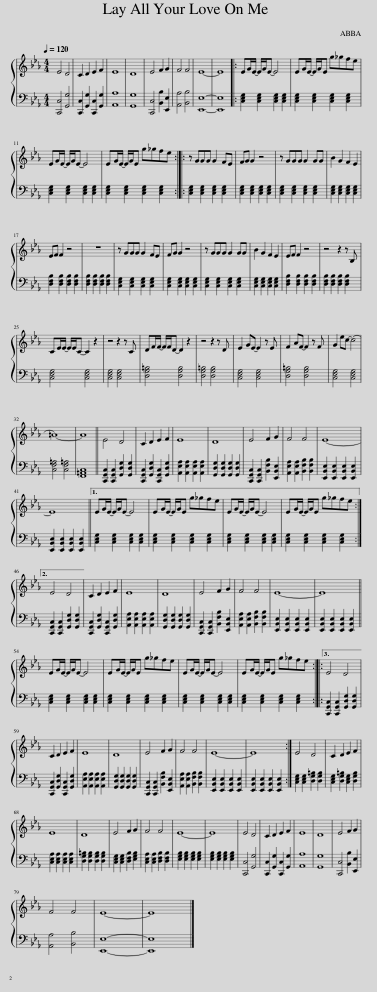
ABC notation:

X:1
%%score { 1 | 2 }
L:1/8
Q:1/4=120
M:4/4
I:linebreak $
K:Eb
V:1 treble
V:2 bass
V:1
 E4 D4 | C2 D2 E2 F2 | E8 | D8 | E4 F2 G2 | %5
 F4 F4 | E8- | E8 |: EG/E/- E/G/E- E4 | EG/E/- E/G/E g_gfe |$ %10
 EG/E/- E/G/E- E4 | EG/E/- E/G/E g_gfe :: z GGG G2 FE | FG G2 z4 | z GGG G2 GG | %15
 B2 G2 F2 E2 |$ EF F2 z4 | z8 | z GGG G2 FE | FG G2 z4 | %20
 z GGG G2 GG | B2 G2 F2 E2 | EF F2 z4 | z4 z2 z B, |$ CE/E/- E/E/C- C2 z2 | %25
 z4 z2 z C | DF/F/- F/F/D- D2 z2 | z4 z2 z D | E2 GE- E2 z E | F2 AF- F2 z F | %30
 G2 ec- (c4 |$ =A8-) | A8 || E4 D4 | C2 D2 E2 F2 | %35
 E8 | D8 | E4 F2 G2 | F4 F4 | E8- |$ %40
 E8 ||1 EG/E/- E/G/E- E4 | EG/E/- E/G/E g_gfe | EG/E/- E/G/E- E4 | EG/E/- E/G/E g_gfe :|2$ %45
 E4 D4 || C2 D2 E2 F2 | E8 | D8 | E4 F2 G2 | %50
 F4 F4 | E8- | E8 ||$ EG/E/- E/G/E- E4 | EG/E/- E/G/E g_gfe | %55
 EG/E/- E/G/E- E4 | EG/E/- E/G/E g_gfe ::3 E4 D4 ||$ C2 D2 E2 F2 | E8 | %60
 D8 | E4 F2 G2 | F4 F4 | E8- | E8 :| %65
 E4 D4 | C2 D2 E2 F2 |$ E8 | D8 | E4 F2 G2 | %70
 F4 F4 | E8- | E8 | E4 D4 | C2 D2 E2 F2 | %75
 E8 | D8 | E4 F2 G2 |$ F4 F4 | E8- | %80
 E8 |] %81
V:2
 [C,,C,]4 [G,,G,]4 | [C,,C,]2 [G,,G,]2 [C,,C,]2 [G,,G,]2 | [A,,A,]8 | [G,,G,]8 | [C,,C,]4 [B,,B,]2 [E,,E,]2 | %5
 [A,,A,]4 [B,,B,]4 | [E,,E,]8- | [E,,E,]8 |: [C,E,G,]2 [C,E,G,]2 [C,E,G,]2 [C,E,G,]2 | [C,E,G,]2 [C,E,G,]2 [C,E,G,]2 [C,E,G,]2 |$ %10
 [C,E,G,]2 [C,E,G,]2 [C,E,G,]2 [C,E,G,]2 | [C,E,G,]2 [C,E,G,]2 [C,E,G,]2 [C,E,G,]2 :: [C,E,G,]2 [C,E,G,]2 [C,E,G,]2 [C,E,G,]2 | [C,E,G,]2 [C,E,G,]2 [C,E,G,]2 [C,E,G,]2 | [C,E,G,]2 [C,E,G,]2 [C,E,G,]2 [C,E,G,]2 | %15
 [C,E,G,]2 [C,E,G,]2 [C,E,G,]2 [C,E,G,]2 |$ [D,F,B,]2 [D,F,B,]2 [D,F,B,]2 [D,F,B,]2 | [D,F,B,]2 [D,F,B,]2 [D,F,B,]2 [D,F,B,]2 | [C,E,G,]2 [C,E,G,]2 [C,E,G,]2 [C,E,G,]2 | [C,E,G,]2 [C,E,G,]2 [C,E,G,]2 [C,E,G,]2 | %20
 [C,E,G,]2 [C,E,G,]2 [C,E,G,]2 [C,E,G,]2 | [C,E,G,]2 [C,E,G,]2 [C,E,G,]2 [C,E,G,]2 | [D,F,B,]2 [D,F,B,]2 [D,F,B,]2 [D,F,B,]2 | [D,F,B,]2 [D,F,B,]2 [D,F,B,]2 [D,F,B,]2 |$ [C,E,G,]4 [C,E,G,]4 | %25
 [C,E,G,]4 [C,E,G,]4 | [D,G,=B,]4 [D,G,B,]4 | [D,G,=B,]4 [D,G,B,]4 | [C,E,G,]4 [C,E,G,]4 | [D,G,=B,]4 [D,G,B,]4 | %30
 [C,E,G,]4 [C,E,G,]4 |$ [C,F,=A,]4 [C,F,=A,]4 | [F,,=A,,C,]8 || [C,,G,,C,]2 [C,,G,,C,]2 [G,,D,G,]2 [G,,D,G,]2 | [C,,G,,C,]2 [G,,D,G,]2 [C,,G,,C,]2 [G,,D,G,]2 | %35
 [A,,E,A,]2 [A,,E,A,]2 [A,,E,A,]2 [A,,E,A,]2 | [G,,D,G,]2 [G,,D,G,]2 [G,,D,G,]2 [G,,D,G,]2 | [C,,G,,C,]2 [C,,G,,C,]2 [B,,F,B,]2 [E,,B,,E,]2 | [A,,E,A,]2 [A,,E,A,]2 [B,,F,B,]2 [B,,F,B,]2 | [E,,B,,E,]2 [E,,B,,E,]2 [E,,B,,E,]2 [E,,B,,E,]2 |$ %40
 [E,,B,,E,]2 [E,,B,,E,]2 [E,,B,,E,]2 [E,,B,,E,]2 ||1 [C,E,G,]2 [C,E,G,]2 [C,E,G,]2 [C,E,G,]2 | [C,E,G,]2 [C,E,G,]2 [C,E,G,]2 [C,E,G,]2 | [C,E,G,]2 [C,E,G,]2 [C,E,G,]2 [C,E,G,]2 | [C,E,G,]2 [C,E,G,]2 [C,E,G,]2 [C,E,G,]2 :|2$ %45
 [C,,G,,C,]2 [C,,G,,C,]2 [G,,D,G,]2 [G,,D,G,]2 || [C,,G,,C,]2 [G,,D,G,]2 [C,,G,,C,]2 [G,,D,G,]2 | [A,,E,A,]2 [A,,E,A,]2 [A,,E,A,]2 [A,,E,A,]2 | [G,,D,G,]2 [G,,D,G,]2 [G,,D,G,]2 [G,,D,G,]2 | [C,,G,,C,]2 [C,,G,,C,]2 [B,,F,B,]2 [E,,B,,E,]2 | %50
 [A,,E,A,]2 [A,,E,A,]2 [B,,F,B,]2 [B,,F,B,]2 | [E,,B,,E,]2 [E,,B,,E,]2 [E,,B,,E,]2 [E,,B,,E,]2 | [E,,B,,E,]2 [E,,B,,E,]2 [E,,B,,E,]2 [E,,B,,E,]2 ||$ [C,E,G,]2 [C,E,G,]2 [C,E,G,]2 [C,E,G,]2 | [C,E,G,]2 [C,E,G,]2 [C,E,G,]2 [C,E,G,]2 | %55
 [C,E,G,]2 [C,E,G,]2 [C,E,G,]2 [C,E,G,]2 | [C,E,G,]2 [C,E,G,]2 [C,E,G,]2 [C,E,G,]2 ::3 [C,,G,,C,]2 [C,,G,,C,]2 [G,,D,G,]2 [G,,D,G,]2 ||$ [C,,G,,C,]2 [G,,D,G,]2 [C,,G,,C,]2 [G,,D,G,]2 | [A,,E,A,]2 [A,,E,A,]2 [A,,E,A,]2 [A,,E,A,]2 | %60
 [G,,D,G,]2 [G,,D,G,]2 [G,,D,G,]2 [G,,D,G,]2 | [C,,G,,C,]2 [C,,G,,C,]2 [B,,F,B,]2 [E,,B,,E,]2 | [A,,E,A,]2 [A,,E,A,]2 [B,,F,B,]2 [B,,F,B,]2 | [E,,B,,E,]2 [E,,B,,E,]2 [E,,B,,E,]2 [E,,B,,E,]2 | [E,,B,,E,]2 [E,,B,,E,]2 [E,,B,,E,]2 [E,,B,,E,]2 :| %65
 [C,E,G,]2 [C,E,G,]2 [D,G,=B,]2 [D,G,B,]2 | [C,E,G,]2 [D,G,=B,]2 [C,E,G,]2 [D,G,B,]2 |$ [C,E,A,]2 [C,E,A,]2 [C,E,A,]2 [C,E,A,]2 | [D,G,=B,]2 [D,G,B,]2 [D,G,B,]2 [D,G,B,]2 | [C,E,G,]2 [C,E,G,]2 [D,F,B,]2 [E,G,B,]2 | %70
 [C,E,A,]2 [C,E,A,]2 [D,F,B,]2 [D,F,B,]2 | [E,G,B,]2 [E,G,B,]2 [E,G,B,]2 [E,G,B,]2 | [E,G,B,]2 [E,G,B,]2 [E,G,B,]2 [E,G,B,]2 | [C,,C,]4 [G,,G,]4 | [C,,C,]2 [G,,G,]2 [C,,C,]2 [G,,G,]2 | %75
 [A,,A,]8 | [G,,G,]8 | [C,,C,]4 [B,,B,]2 [E,,E,]2 |$ [A,,A,]4 [B,,B,]4 | [E,,E,]8- | %80
 [E,,E,]8 |] %81
